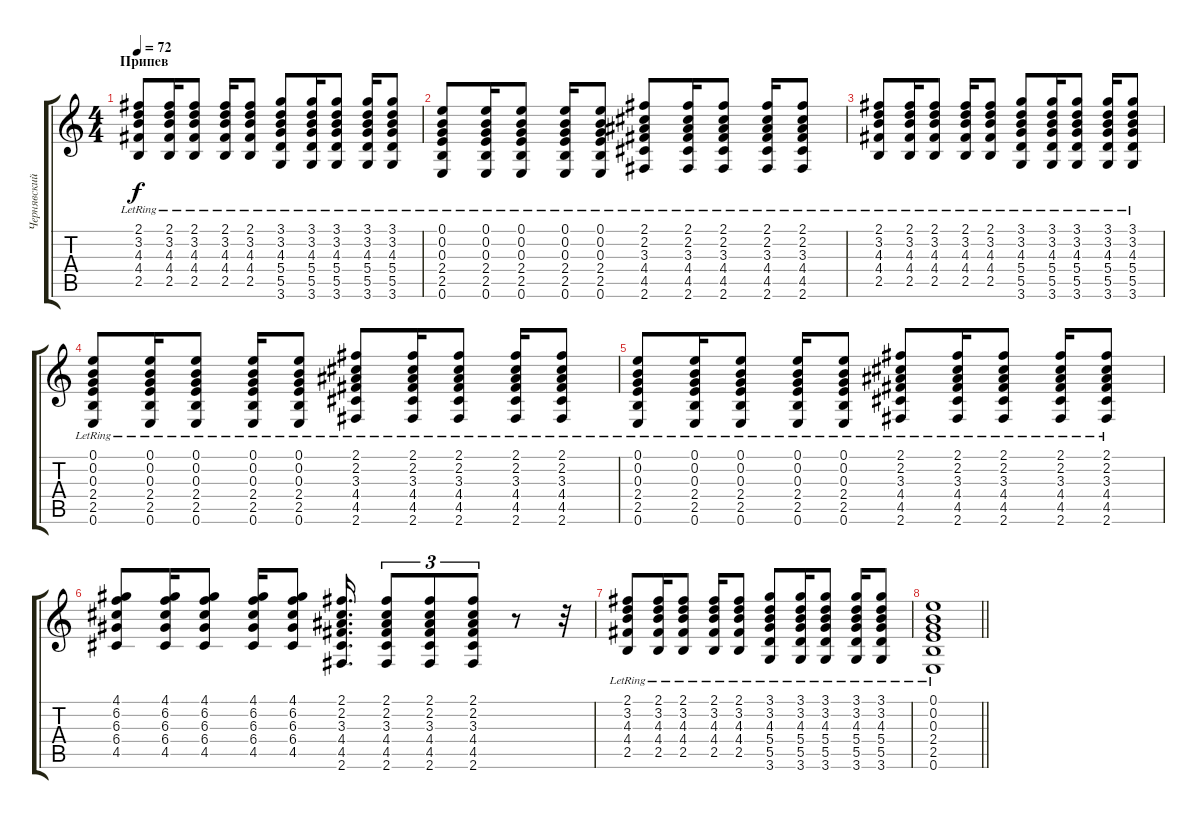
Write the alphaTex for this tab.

\track ("Чернявский 2" "Чернявский") {instrument acousticguitarsteel}
\staff {score tabs}
\tuning (E4 B3 G3 D3 A2 E2) {hide}
\ts (4 4)
\section ("" "Припев")
\tempo 72
\clef g2
\ks c
(2.1{lr} 3.2{lr} 4.3{lr} 4.4{lr} 2.5{lr}).8{dy f} (2.1{lr} 3.2{lr} 4.3{lr} 4.4{lr} 2.5{lr}).16 (2.1{lr} 3.2{lr} 4.3{lr} 4.4{lr} 2.5{lr}).8 (2.1{lr} 3.2{lr} 4.3{lr} 4.4{lr} 2.5{lr}).16 (2.1{lr} 3.2{lr} 4.3{lr} 4.4{lr} 2.5{lr}).8 (3.1{lr} 3.2{lr} 4.3{lr} 5.4{lr} 5.5{lr} 3.6{lr}).8 (3.1{lr} 3.2{lr} 4.3{lr} 5.4{lr} 5.5{lr} 3.6{lr}).16 (3.1{lr} 3.2{lr} 4.3{lr} 5.4{lr} 5.5{lr} 3.6{lr}).8 (3.1{lr} 3.2{lr} 4.3{lr} 5.4{lr} 5.5{lr} 3.6{lr}).16 (3.1{lr} 3.2{lr} 4.3{lr} 5.4{lr} 5.5{lr} 3.6{lr}).8 |
(0.1{lr} 0.2{lr} 0.3{lr} 2.4{lr} 2.5{lr} 0.6).8 (0.1{lr} 0.2{lr} 0.3{lr} 2.4{lr} 2.5{lr} 0.6).16 (0.1{lr} 0.2{lr} 0.3{lr} 2.4{lr} 2.5{lr} 0.6).8 (0.1{lr} 0.2{lr} 0.3{lr} 2.4{lr} 2.5{lr} 0.6).16 (0.1{lr} 0.2{lr} 0.3{lr} 2.4{lr} 2.5{lr} 0.6).8 (2.1{lr} 2.2{lr} 3.3{lr} 4.4{lr} 4.5{lr} 2.6{lr}).8 (2.1{lr} 2.2{lr} 3.3{lr} 4.4{lr} 4.5{lr} 2.6{lr}).16 (2.1{lr} 2.2{lr} 3.3{lr} 4.4{lr} 4.5{lr} 2.6{lr}).8 (2.1{lr} 2.2{lr} 3.3{lr} 4.4{lr} 4.5{lr} 2.6{lr}).16 (2.1{lr} 2.2{lr} 3.3{lr} 4.4{lr} 4.5{lr} 2.6{lr}).8 |
(2.1{lr} 3.2{lr} 4.3{lr} 4.4{lr} 2.5{lr}).8 (2.1{lr} 3.2{lr} 4.3{lr} 4.4{lr} 2.5{lr}).16 (2.1{lr} 3.2{lr} 4.3{lr} 4.4{lr} 2.5{lr}).8 (2.1{lr} 3.2{lr} 4.3{lr} 4.4{lr} 2.5{lr}).16 (2.1{lr} 3.2{lr} 4.3{lr} 4.4{lr} 2.5{lr}).8 (3.1{lr} 3.2{lr} 4.3{lr} 5.4{lr} 5.5{lr} 3.6{lr}).8 (3.1{lr} 3.2{lr} 4.3{lr} 5.4{lr} 5.5{lr} 3.6{lr}).16 (3.1{lr} 3.2{lr} 4.3{lr} 5.4{lr} 5.5{lr} 3.6{lr}).8 (3.1{lr} 3.2{lr} 4.3{lr} 5.4{lr} 5.5{lr} 3.6{lr}).16 (3.1{lr} 3.2{lr} 4.3{lr} 5.4{lr} 5.5{lr} 3.6{lr}).8 |
(0.1{lr} 0.2{lr} 0.3{lr} 2.4{lr} 2.5{lr} 0.6).8 (0.1{lr} 0.2{lr} 0.3{lr} 2.4{lr} 2.5{lr} 0.6).16 (0.1{lr} 0.2{lr} 0.3{lr} 2.4{lr} 2.5{lr} 0.6).8 (0.1{lr} 0.2{lr} 0.3{lr} 2.4{lr} 2.5{lr} 0.6).16 (0.1{lr} 0.2{lr} 0.3{lr} 2.4{lr} 2.5{lr} 0.6).8 (2.1{lr} 2.2{lr} 3.3{lr} 4.4{lr} 4.5{lr} 2.6{lr}).8 (2.1{lr} 2.2{lr} 3.3{lr} 4.4{lr} 4.5{lr} 2.6{lr}).16 (2.1{lr} 2.2{lr} 3.3{lr} 4.4{lr} 4.5{lr} 2.6{lr}).8 (2.1{lr} 2.2{lr} 3.3{lr} 4.4{lr} 4.5{lr} 2.6{lr}).16 (2.1{lr} 2.2{lr} 3.3{lr} 4.4{lr} 4.5{lr} 2.6{lr}).8 |
(0.1{lr} 0.2{lr} 0.3{lr} 2.4{lr} 2.5{lr} 0.6).8 (0.1{lr} 0.2{lr} 0.3{lr} 2.4{lr} 2.5{lr} 0.6).16 (0.1{lr} 0.2{lr} 0.3{lr} 2.4{lr} 2.5{lr} 0.6).8 (0.1{lr} 0.2{lr} 0.3{lr} 2.4{lr} 2.5{lr} 0.6).16 (0.1{lr} 0.2{lr} 0.3{lr} 2.4{lr} 2.5{lr} 0.6).8 (2.1{lr} 2.2{lr} 3.3{lr} 4.4{lr} 4.5{lr} 2.6{lr}).8 (2.1{lr} 2.2{lr} 3.3{lr} 4.4{lr} 4.5{lr} 2.6{lr}).16 (2.1{lr} 2.2{lr} 3.3{lr} 4.4{lr} 4.5{lr} 2.6{lr}).8 (2.1{lr} 2.2{lr} 3.3{lr} 4.4{lr} 4.5{lr} 2.6{lr}).16 (2.1{lr} 2.2{lr} 3.3{lr} 4.4{lr} 4.5{lr} 2.6{lr}).8 |
(4.1 6.2 6.3 6.4 4.5).8 (4.1 6.2 6.3 6.4 4.5).16 (4.1 6.2 6.3 6.4 4.5).8 (4.1 6.2 6.3 6.4 4.5).16 (4.1 6.2 6.3 6.4 4.5).8 (2.1 2.2 3.3 4.4 4.5 2.6).16{d} (2.1 2.2 3.3 4.4 4.5 2.6).8{tu (3 2)} (2.1 2.2 3.3 4.4 4.5 2.6).8{tu (3 2)} (2.1 2.2 3.3 4.4 4.5 2.6).8{tu (3 2)} r.8 r.32 |
(2.1{lr} 3.2{lr} 4.3{lr} 4.4{lr} 2.5{lr}).8 (2.1{lr} 3.2{lr} 4.3{lr} 4.4{lr} 2.5{lr}).16 (2.1{lr} 3.2{lr} 4.3{lr} 4.4{lr} 2.5{lr}).8 (2.1{lr} 3.2{lr} 4.3{lr} 4.4{lr} 2.5{lr}).16 (2.1{lr} 3.2{lr} 4.3{lr} 4.4{lr} 2.5{lr}).8 (3.1{lr} 3.2{lr} 4.3{lr} 5.4{lr} 5.5{lr} 3.6{lr}).8 (3.1{lr} 3.2{lr} 4.3{lr} 5.4{lr} 5.5{lr} 3.6{lr}).16 (3.1{lr} 3.2{lr} 4.3{lr} 5.4{lr} 5.5{lr} 3.6{lr}).8 (3.1{lr} 3.2{lr} 4.3{lr} 5.4{lr} 5.5{lr} 3.6{lr}).16 (3.1{lr} 3.2{lr} 4.3{lr} 5.4{lr} 5.5{lr} 3.6{lr}).8 |
\barLineRight lightlight
(0.1{lr} 0.2{lr} 0.3{lr} 2.4{lr} 2.5{lr} 0.6).1
